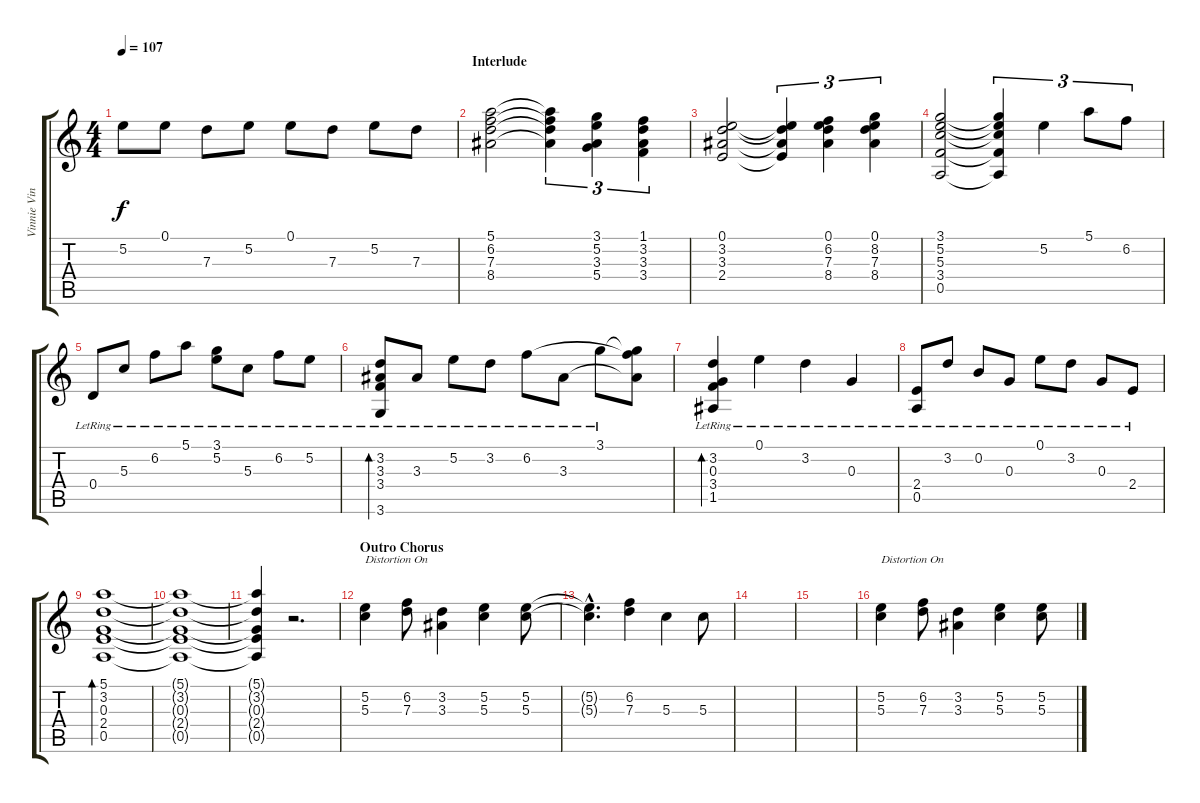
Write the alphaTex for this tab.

\track ("Vinnie Vincent - guitar (rhythm 2)" "Vinnie Vin") {instrument acousticguitarsteel}
\staff {score tabs}
\tuning (E4 B3 G3 D3 A2 E2) {hide}
\ts (4 4)
\tempo 107
\clef g2
\ks c
5.2.8{dy f} 0.1.8 7.3.8 5.2.8 0.1.8 7.3.8 5.2.8 7.3.8 |
\section ("" "Interlude")
(5.1 6.2 7.3 8.4).2 (5.1{t} 6.2{t} 7.3{t} 8.4{t}).4{tu (3 2)} (3.1 5.2 3.3 5.4).4{tu (3 2)} (1.1 3.2 3.3 3.4).4{tu (3 2)} |
(0.1 3.2 3.3 2.4).2 (0.1{t} 3.2{t} 3.3{t} 2.4{t}).4{tu (3 2)} (0.1 6.2 7.3 8.4).4{tu (3 2)} (0.1 8.2 7.3 8.4).4{tu (3 2)} |
(3.1 5.2 5.3 3.4 0.5).2 (3.1{t} 5.2{t} 5.3{t} 3.4{t} 0.5{t}).4{tu (3 2)} 5.2.4{tu (3 2)} 5.1.8{tu (3 2)} 6.2.8{tu (3 2)} |
0.4{lr}.8 5.3{lr}.8 6.2{lr}.8 5.1{lr}.8 (3.1{lr} 5.2{lr}).8 5.3{lr}.8 6.2{lr}.8 5.2{lr}.8 |
(3.2{lr} 3.3{lr} 3.4{lr} 3.6{lr}).8{bd 120} 3.3{lr}.8 5.2{lr}.8 3.2{lr}.8 6.2{lr}.8 3.3{lr}.8 3.1{lr}.8 (3.1{t} 6.2{t} 3.3{t}).8 |
(3.2{lr} 0.3{lr} 3.4{lr} 1.5{lr}).4{bd 240} 0.1{lr}.4 3.2{lr}.4 0.3{lr}.4 |
(2.4{lr} 0.5{lr}).8 3.2{lr}.8 0.2{lr}.8 0.3{lr}.8 0.1{lr}.8 3.2{lr}.8 0.3{lr}.8 2.4{lr}.8 |
(5.1 3.2 0.3 2.4 0.5).1{bd 120} |
(5.1{t} 3.2{t} 0.3{t} 2.4{t} 0.5{t}).1 |
(5.1{t} 3.2{t} 0.3{t} 2.4{t} 0.5{t}).4 r.2{d} |
\section ("" "Outro Chorus")
(5.2 5.3).4{txt "Distortion On" instrument distortionguitar} (6.2 7.3).8 (3.2 3.3).4 (5.2 5.3).4 (5.2 5.3).8 |
(5.2{hac t} 5.3{hac t}).4{d} (6.2 7.3).4 5.3.4 5.3.8 |
|
|
(5.2 5.3).4{txt "Distortion On" instrument distortionguitar} (6.2 7.3).8 (3.2 3.3).4 (5.2 5.3).4 (5.2 5.3).8
